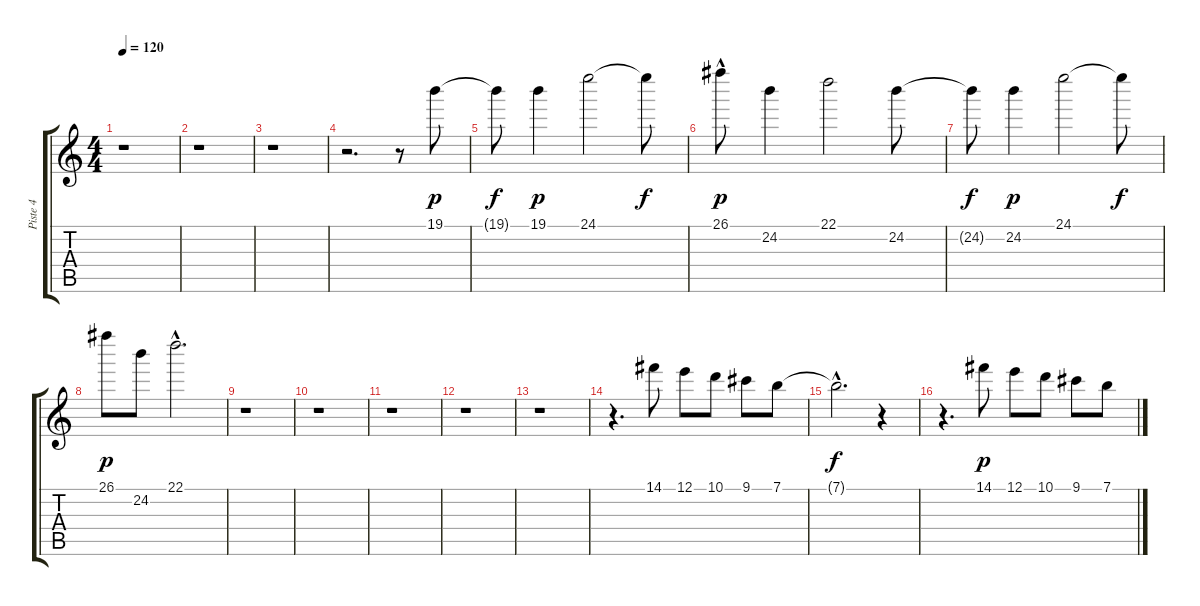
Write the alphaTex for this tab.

\track ("Piste 4" "Piste 4") {instrument acousticguitarnylon}
\staff {score tabs}
\tuning (E4 B3 G3 D3 A2 E2) {hide}
\ts (4 4)
\tempo 120
\clef g2
\ks c
r.1{dy p instrument acousticguitarnylon} |
r.1 |
r.1 |
r.2{d} r.8 19.1.8 |
19.1{t}.8{dy f} 19.1.4{dy p} 24.1.2 24.1{t}.8{dy f} |
26.1{hac}.8{dy p} 24.2.4 22.1.2 24.2.8 |
24.2{t}.8{dy f} 24.2.4{dy p} 24.1.2 24.1{t}.8{dy f} |
26.1.8{dy p} 24.2.8 22.1{hac}.2{d} |
r.1 |
r.1 |
r.1 |
r.1 |
r.1 |
r.4{d} 14.1.8 12.1.8 10.1.8 9.1.8 7.1.8 |
7.1{hac t}.2{d dy f} r.4 |
r.4{d} 14.1.8{dy p} 12.1.8 10.1.8 9.1.8 7.1.8
